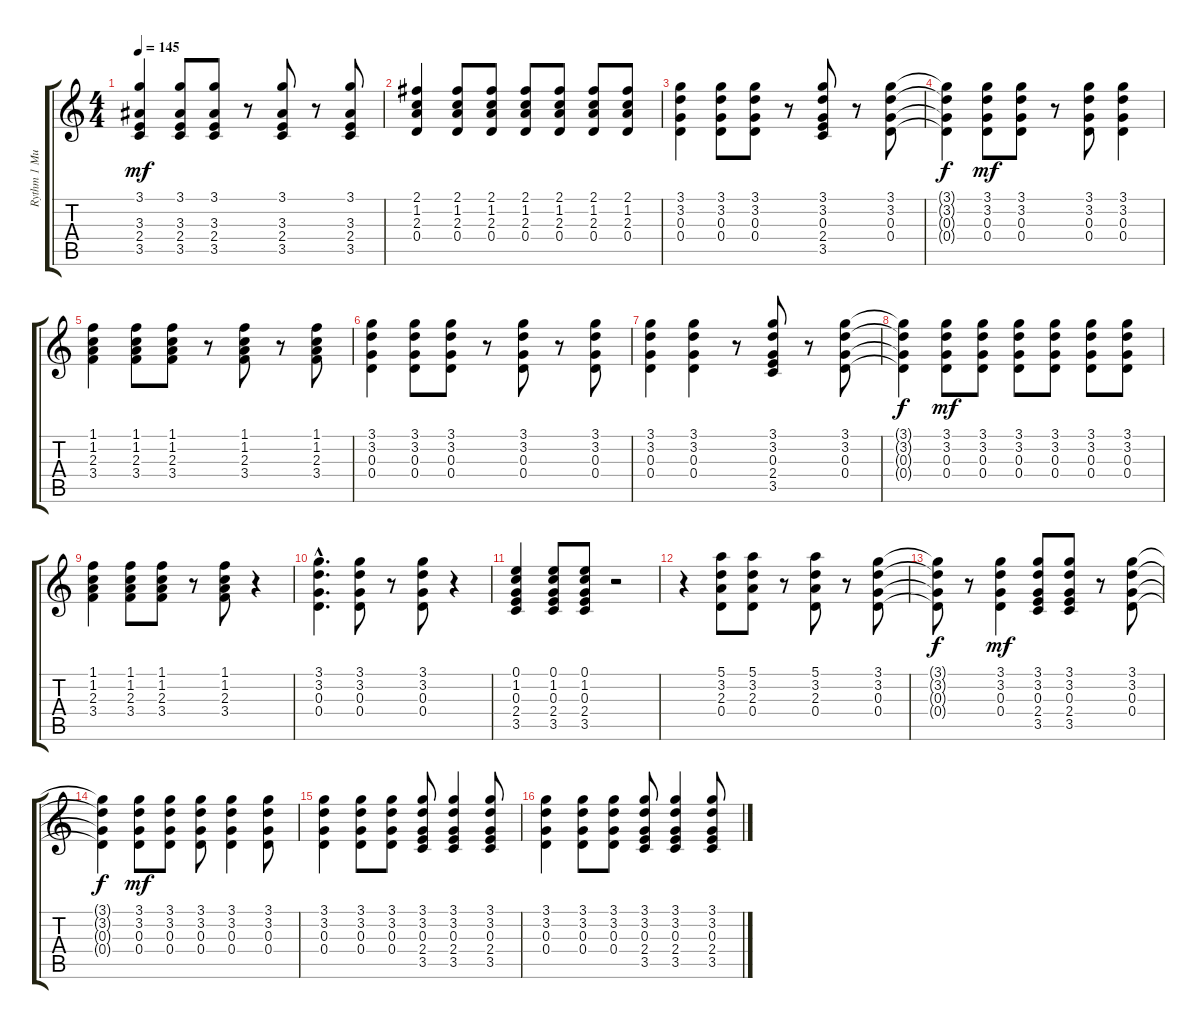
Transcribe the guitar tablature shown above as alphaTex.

\track ("Rythm 1 Muted Gtr" "Rythm 1 Mu") {instrument electricguitarmuted}
\staff {score tabs}
\tuning (E4 B3 G3 D3 A2 E2) {hide}
\ts (4 4)
\tempo 145
\clef g2
\ks c
(3.1 3.3 2.4 3.5).4{dy mf} (3.1 3.3 2.4 3.5).8 (3.1 3.3 2.4 3.5).8 r.8 (3.1 3.3 2.4 3.5).8 r.8 (3.1 3.3 2.4 3.5).8 |
(2.1 1.2 2.3 0.4).4 (2.1 1.2 2.3 0.4).8 (2.1 1.2 2.3 0.4).8 (2.1 1.2 2.3 0.4).8 (2.1 1.2 2.3 0.4).8 (2.1 1.2 2.3 0.4).8 (2.1 1.2 2.3 0.4).8 |
(3.1 3.2 0.3 0.4).4 (3.1 3.2 0.3 0.4).8 (3.1 3.2 0.3 0.4).8 r.8 (3.1 3.2 0.3 2.4 3.5).8 r.8 (3.1 3.2 0.3 0.4).8 |
(3.1{t} 3.2{t} 0.3{t} 0.4{t}).4{dy f} (3.1 3.2 0.3 0.4).8{dy mf} (3.1 3.2 0.3 0.4).8 r.8 (3.1 3.2 0.3 0.4).8 (3.1 3.2 0.3 0.4).4 |
(1.1 1.2 2.3 3.4).4 (1.1 1.2 2.3 3.4).8 (1.1 1.2 2.3 3.4).8 r.8 (1.1 1.2 2.3 3.4).8 r.8 (1.1 1.2 2.3 3.4).8 |
(3.1 3.2 0.3 0.4).4 (3.1 3.2 0.3 0.4).8 (3.1 3.2 0.3 0.4).8 r.8 (3.1 3.2 0.3 0.4).8 r.8 (3.1 3.2 0.3 0.4).8 |
(3.1 3.2 0.3 0.4).4 (3.1 3.2 0.3 0.4).4 r.8 (3.1 3.2 0.3 2.4 3.5).8 r.8 (3.1 3.2 0.3 0.4).8 |
(3.1{t} 3.2{t} 0.3{t} 0.4{t}).4{dy f} (3.1 3.2 0.3 0.4).8{dy mf} (3.1 3.2 0.3 0.4).8 (3.1 3.2 0.3 0.4).8 (3.1 3.2 0.3 0.4).8 (3.1 3.2 0.3 0.4).8 (3.1 3.2 0.3 0.4).8 |
(1.1 1.2 2.3 3.4).4 (1.1 1.2 2.3 3.4).8 (1.1 1.2 2.3 3.4).8 r.8 (1.1 1.2 2.3 3.4).8 r.4 |
(3.1{hac} 3.2{hac} 0.3{hac} 0.4{hac}).4{d} (3.1 3.2 0.3 0.4).8 r.8 (3.1 3.2 0.3 0.4).8 r.4 |
(0.1 1.2 0.3 2.4 3.5).4 (0.1 1.2 0.3 2.4 3.5).8 (0.1 1.2 0.3 2.4 3.5).8 r.2 |
r.4 (5.1 3.2 2.3 0.4).8 (5.1 3.2 2.3 0.4).8 r.8 (5.1 3.2 2.3 0.4).8 r.8 (3.1 3.2 0.3 0.4).8 |
(3.1{t} 3.2{t} 0.3{t} 0.4{t}).8{dy f} r.8 (3.1 3.2 0.3 0.4).4{dy mf} (3.1 3.2 0.3 2.4 3.5).8 (3.1 3.2 0.3 2.4 3.5).8 r.8 (3.1 3.2 0.3 0.4).8 |
(3.1{t} 3.2{t} 0.3{t} 0.4{t}).4{dy f} (3.1 3.2 0.3 0.4).8{dy mf} (3.1 3.2 0.3 0.4).8 (3.1 3.2 0.3 0.4).8 (3.1 3.2 0.3 0.4).4 (3.1 3.2 0.3 0.4).8 |
(3.1 3.2 0.3 0.4).4 (3.1 3.2 0.3 0.4).8 (3.1 3.2 0.3 0.4).8 (3.1 3.2 0.3 2.4 3.5).8 (3.1 3.2 0.3 2.4 3.5).4 (3.1 3.2 0.3 2.4 3.5).8 |
(3.1 3.2 0.3 0.4).4 (3.1 3.2 0.3 0.4).8 (3.1 3.2 0.3 0.4).8 (3.1 3.2 0.3 2.4 3.5).8 (3.1 3.2 0.3 2.4 3.5).4 (3.1 3.2 0.3 2.4 3.5).8
